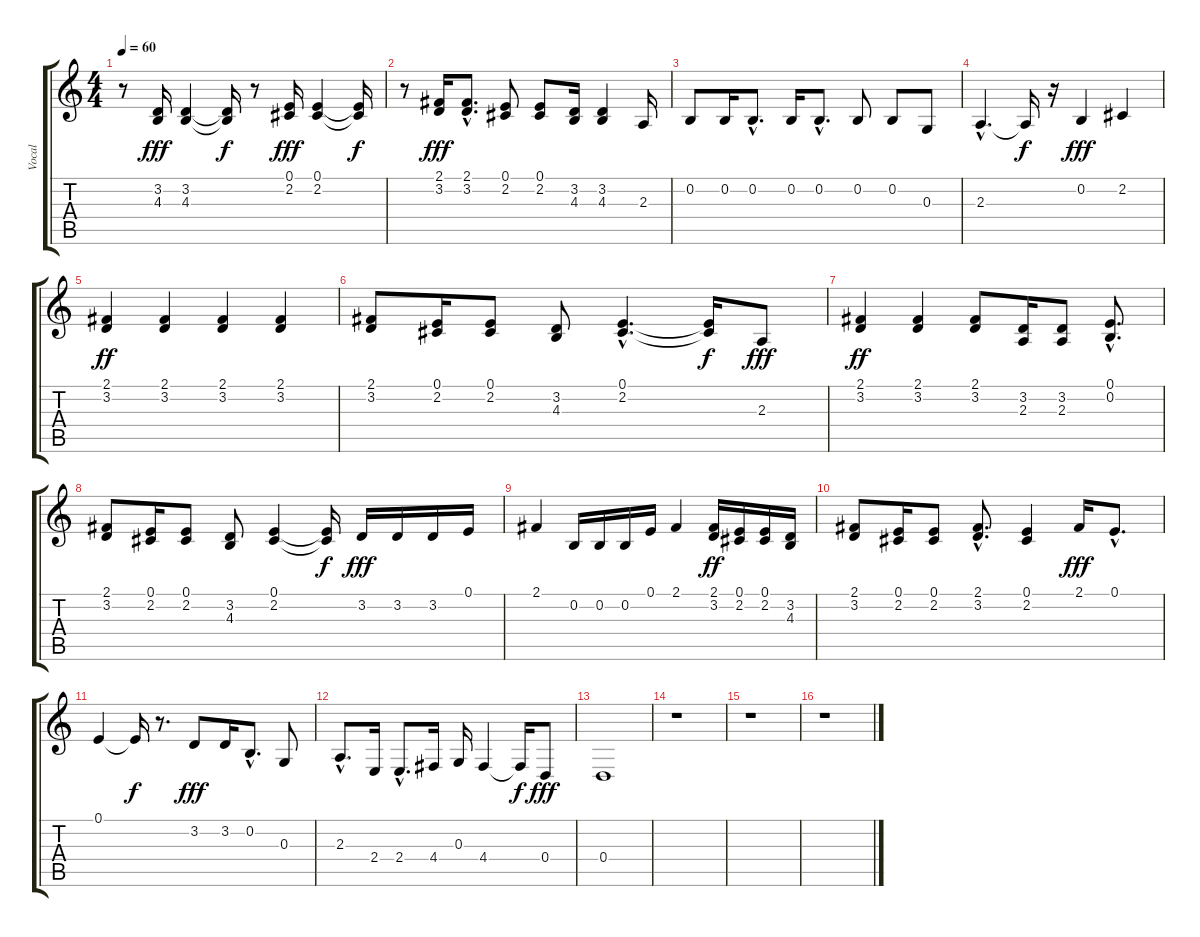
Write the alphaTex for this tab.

\track ("Vocal" "Vocal") {instrument oboe}
\staff {score tabs}
\tuning (E4 B3 G3 D3 A2 E2) {hide}
\ts (4 4)
\tempo 60
\clef g2
\ks c
r.8{dy fff} (3.2 4.3).16 (3.2 4.3).4 (3.2{t} 4.3{t}).16{dy f} r.8 (0.1 2.2).16{dy fff} (0.1 2.2).4 (0.1{t} 2.2{t}).16{dy f} |
r.8 (2.1 3.2).16{dy fff} (2.1{hac} 3.2{hac}).8{d} (0.1 2.2).8 (0.1 2.2).8 (3.2 4.3).16 (3.2 4.3).4 2.3.16 |
0.2.8 0.2.16 0.2{hac}.8{d} 0.2.16 0.2{hac}.8{d} 0.2.8 0.2.8 0.3.8 |
2.3{hac}.4{d} 2.3{t}.16{dy f} r.16 0.2.4{dy fff} 2.2.4 |
(2.1 3.2).4{dy ff} (2.1 3.2).4 (2.1 3.2).4 (2.1 3.2).4 |
(2.1 3.2).8 (0.1 2.2).16 (0.1 2.2).8 (3.2 4.3).8 (0.1{hac} 2.2{hac}).4{d} (0.1{t} 2.2{t}).16{dy f} 2.3.8{dy fff} |
(2.1 3.2).4{dy ff} (2.1 3.2).4 (2.1 3.2).8 (3.2 2.3).16 (3.2 2.3).8 (0.1{hac} 0.2{hac}).8{d} |
(2.1 3.2).8 (0.1 2.2).16 (0.1 2.2).8 (3.2 4.3).8 (0.1 2.2).4 (0.1{t} 2.2{t}).16{dy f} 3.2.16{dy fff} 3.2.16 3.2.16 0.1.16 |
2.1.4 0.2.16 0.2.16 0.2.16 0.1.16 2.1.4 (2.1 3.2).16{dy ff} (0.1 2.2).16 (0.1 2.2).16 (3.2 4.3).16 |
(2.1 3.2).8 (0.1 2.2).16 (0.1 2.2).8 (2.1{hac} 3.2{hac}).8{d} (0.1 2.2).4 2.1.16{dy fff} 0.1{hac}.8{d} |
0.1.4 0.1{t}.16{dy f} r.8{d} 3.2.8{dy fff} 3.2.16 0.2{hac}.8{d} 0.3.8 |
2.3{hac}.8{d} 2.4.16 2.4{hac}.8{d} 4.4.16 0.3.16 4.4.4 4.4{t}.16{dy f} 0.4.8{dy fff} |
0.4.1 |
r.1 |
r.1 |
r.1
